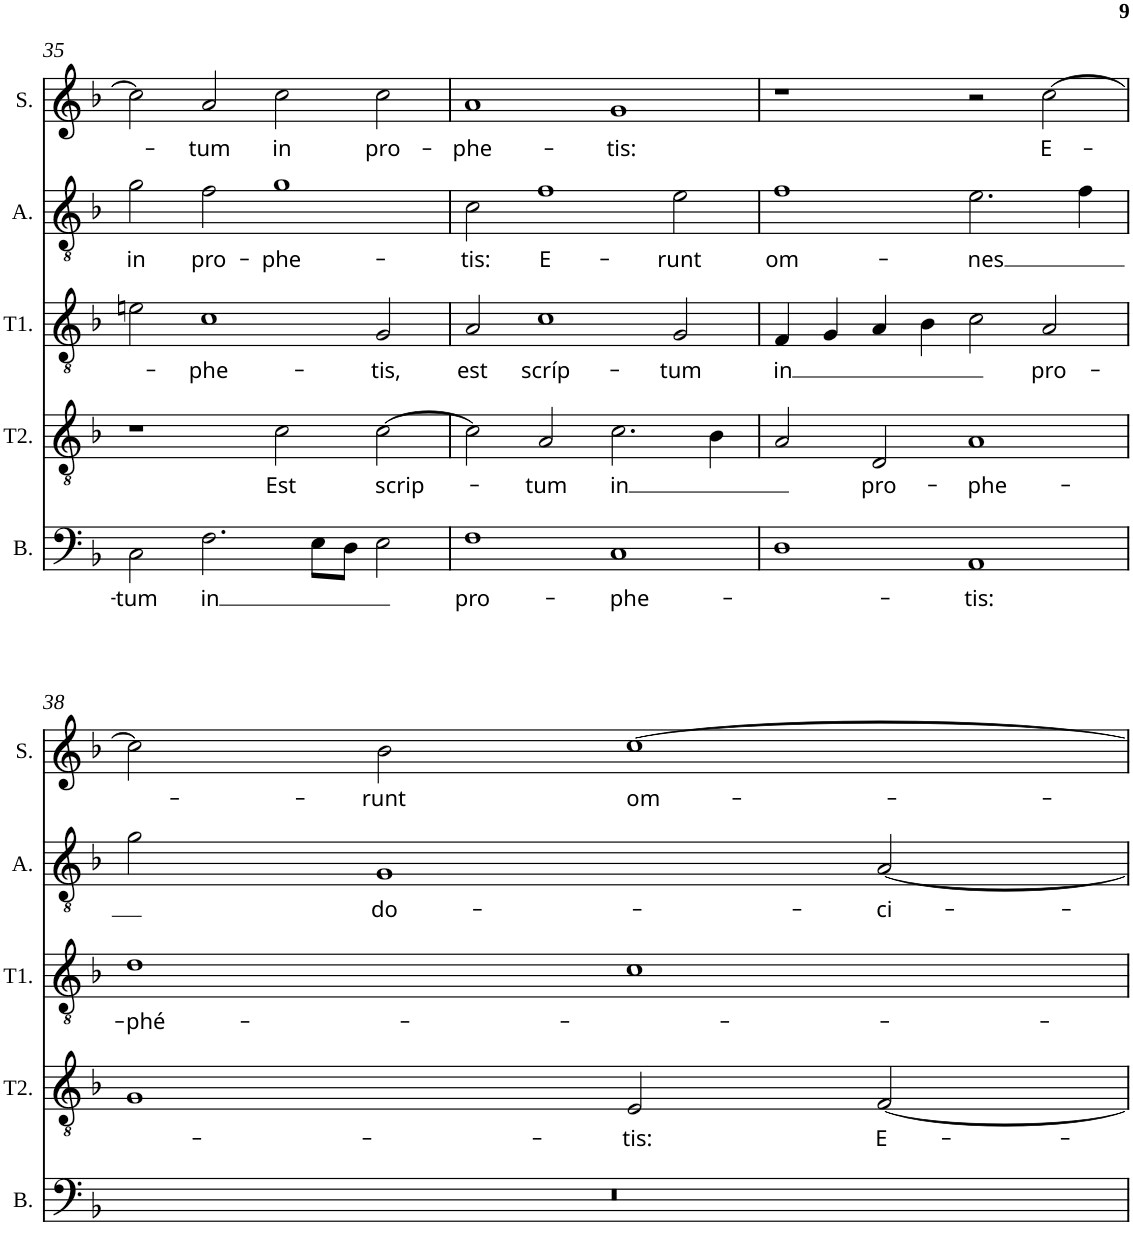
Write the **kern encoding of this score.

**kern	**text	**kern	**text	**kern	**text	**kern	**text	**kern	**text
*part5	*part5	*part4	*part4	*part3	*part3	*part2	*part2	*part1	*part1
*staff5	*staff5	*staff4	*staff4	*staff3	*staff3	*staff2	*staff2	*staff1	*staff1
*I"B.	*	*I"T2.	*	*I"T1.	*	*I"A.	*	*I"S.	*
*I'B.	*	*I'T2.	*	*I'T1.	*	*I'A.	*	*I'S.	*
!!LO:PB:g=z
*clefF4	*	*clefGv2	*	*clefGv2	*	*clefGv2	*	*clefG2	*
*k[b-]	*	*k[b-]	*	*k[b-]	*	*k[b-]	*	*k[b-]	*
*F:	*	*F:	*	*F:	*	*F:	*	*F:	*
*M4/2	*	*M4/2	*	*M4/2	*	*M4/2	*	*M4/2	*
=35	=35	=35	=35	=35	=35	=35	=35	=35	=35
!	!LO:LY:b	!	!	!	!	!	!LO:LY:b	!	!
2C\	-tum	1r	.	2en\	.	2g\	in	2cc\]	.
!	!LO:LY:b	!	!	!	!LO:LY:b	!	!LO:LY:b	!	!LO:LY:b
2.F\	in	.	.	1c	-phe-	2f\	pro-	2a/	-tum
!	!	!	!LO:LY:b	!	!	!	!LO:LY:b	!	!LO:LY:b
.	.	2c\	Est	.	.	1g	-phe-	2cc\	in
8E\L	.	.	.	.	.	.	.	.	.
8D\J	.	.	.	.	.	.	.	.	.
!	!	!	!LO:LY:b	!	!LO:LY:b	!	!	!	!LO:LY:b
2E\	.	[2c\	scrip-	2G/	-tis,	.	.	2cc\	pro-
=36	=36	=36	=36	=36	=36	=36	=36	=36	=36
!	!LO:LY:b	!	!	!	!LO:LY:b	!	!LO:LY:b	!	!LO:LY:b
1F	pro-	2c\]	.	2A/	est	2c\	-tis:	1a	-phe-
!	!	!	!LO:LY:b	!	!LO:LY:b	!	!LO:LY:b	!	!
.	.	2A/	-tum	1c	scríp-	1f	E-	.	.
!	!LO:LY:b	!	!LO:LY:b	!	!	!	!	!	!LO:LY:b
1C	-phe-	2.c\	in	.	.	.	.	1g	-tis:
!	!	!	!	!	!LO:LY:b	!	!LO:LY:b	!	!
.	.	.	.	2G/	-tum	2e\	-runt	.	.
.	.	4B-\	.	.	.	.	.	.	.
=37	=37	=37	=37	=37	=37	=37	=37	=37	=37
!	!	!	!	!	!LO:LY:b	!	!LO:LY:b	!	!
1D	.	2A/	.	4F/	in	1f	om-	1r	.
.	.	.	.	4G/	.	.	.	.	.
!	!	!	!LO:LY:b	!	!	!	!	!	!
.	.	2D/	pro-	4A/	.	.	.	.	.
.	.	.	.	4B-\	.	.	.	.	.
!	!LO:LY:b	!	!LO:LY:b	!	!	!	!LO:LY:b	!	!
1AA	-tis:	1A	-phe-	2c\	.	2.e\	-nes	2r	.
!	!	!	!	!	!LO:LY:b	!	!	!	!LO:LY:b
.	.	.	.	2A/	pro-	.	.	[2cc\	E-
.	.	.	.	.	.	4f\	.	.	.
!!LO:LB:g=z
=38	=38	=38	=38	=38	=38	=38	=38	=38	=38
!	!	!	!	!	!LO:LY:b	!	!	!	!
0r	.	1G	.	1d	-phé-	2g\	.	2cc\]	.
!	!	!	!	!	!	!	!LO:LY:b	!	!LO:LY:b
.	.	.	.	.	.	1G	do-	2b-\	-runt
!	!	!	!LO:LY:b	!	!	!	!	!	!LO:LY:b
.	.	2E/	-tis:	1c	.	.	.	[1cc	om-
!	!	!	!LO:LY:b	!	!	!	!LO:LY:b	!	!
.	.	[2F/	E-	.	.	[2A/	-ci-	.	.
=	=	=	=	=	=	=	=	=	=
*-	*-	*-	*-	*-	*-	*-	*-	*-	*-
